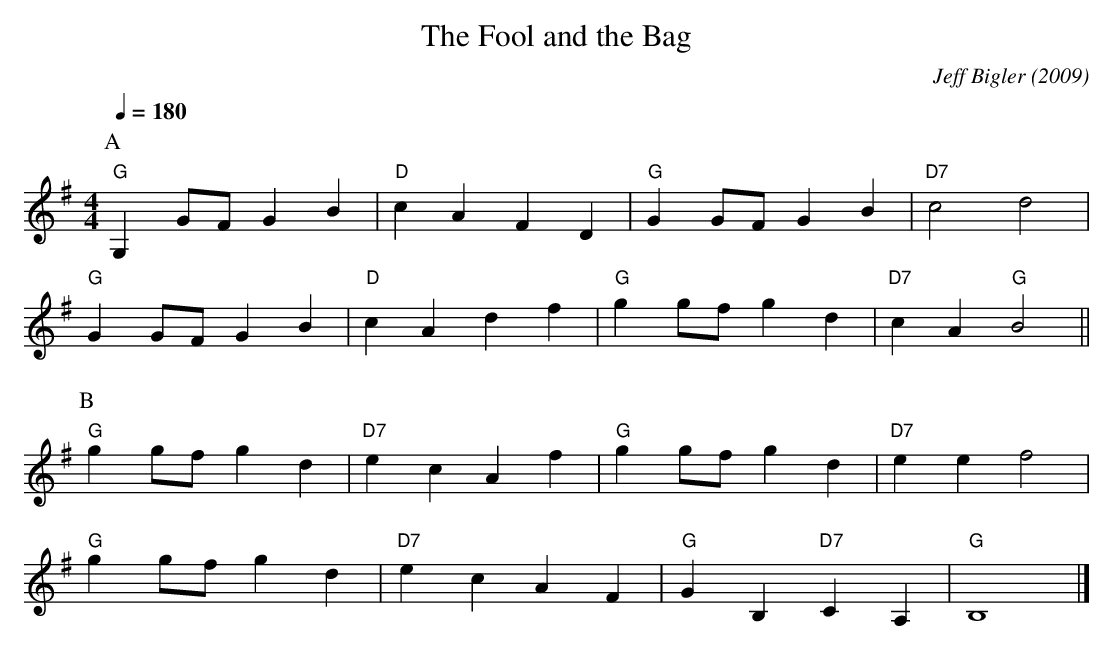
X:1
T:The Fool and the Bag
C:Jeff Bigler (2009)
M:4/4
L:1/8
Q:1/4=180
K:G major
V:1 clef=treble
P:A
"G"G,2 GF G2 B2 | "D"c2 A2 F2 D2 | "G"G2 GF G2 B2 | "D7"c4 d4 |
"G"G2 GF G2 B2 | "D"c2 A2 d2 f2 | "G"g2 gf g2 d2 | "D7"c2 A2 "G"B4 ||
P:B
"G"g2 gf g2 d2 | "D7"e2 c2 A2 f2 | "G"g2 gf g2 d2 | "D7"e2 e2 f4 |
"G"g2 gf g2 d2 | "D7"e2 c2 A2 F2 | "G"G2 B,2 "D7"C2 A,2 | "G"B,8 |]
